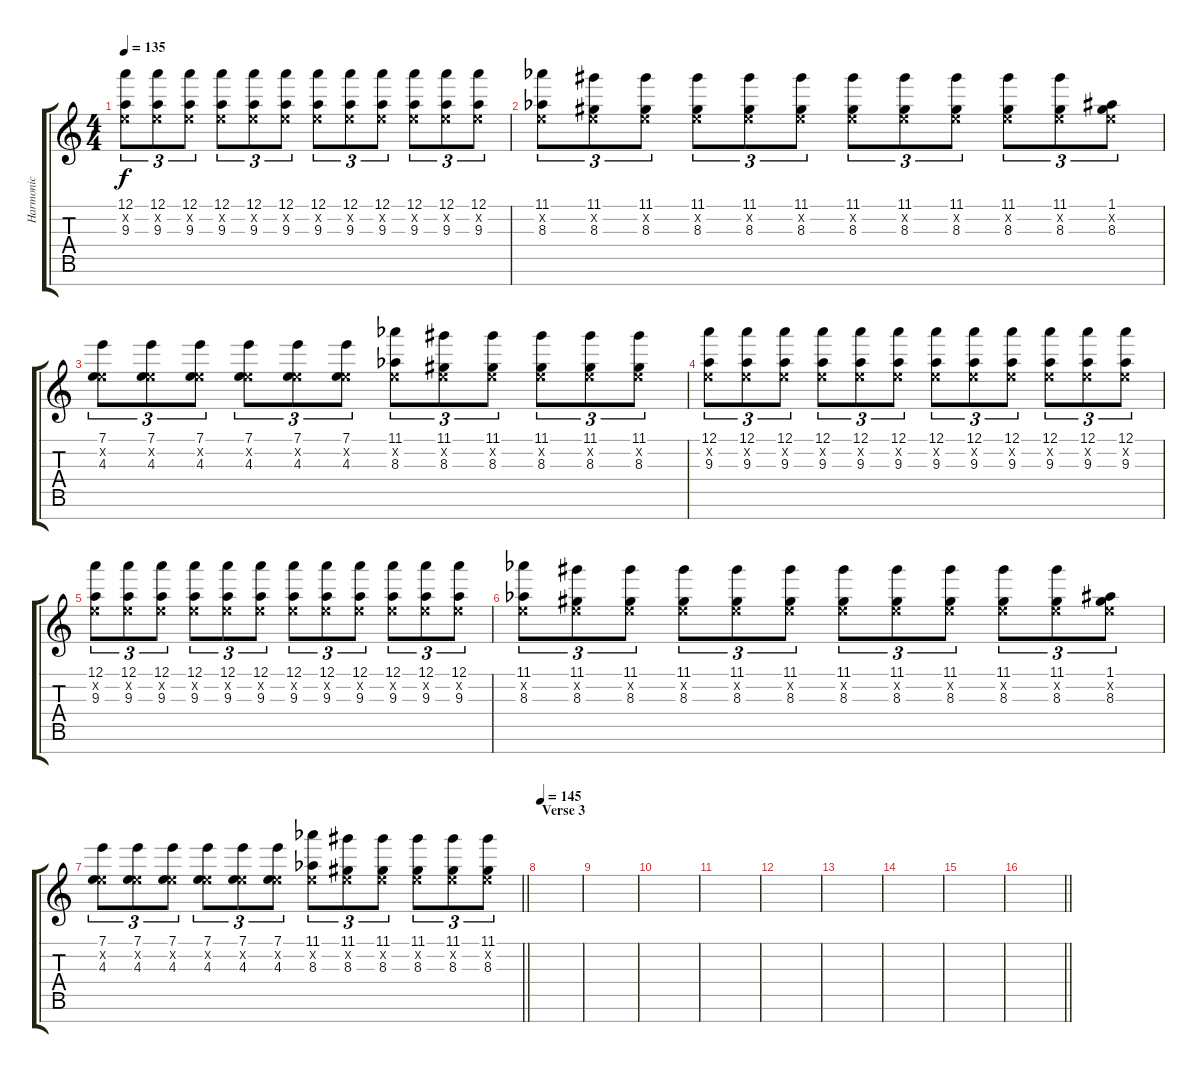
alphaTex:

\track ("Harmonic" "Harmonic") {instrument distortionguitar}
\staff {score tabs}
\tuning (A4 E4 C4 G3 D3 A2 E2) {hide}
\ts (4 4)
\tempo 135
\clef g2
\ks c
(12.1 0.2{x} 9.3).8{tu (3 2) dy f} (12.1 0.2{x} 9.3).8{tu (3 2)} (12.1 0.2{x} 9.3).8{tu (3 2)} (12.1 0.2{x} 9.3).8{tu (3 2)} (12.1 0.2{x} 9.3).8{tu (3 2)} (12.1 0.2{x} 9.3).8{tu (3 2)} (12.1 0.2{x} 9.3).8{tu (3 2)} (12.1 0.2{x} 9.3).8{tu (3 2)} (12.1 0.2{x} 9.3).8{tu (3 2)} (12.1 0.2{x} 9.3).8{tu (3 2)} (12.1 0.2{x} 9.3).8{tu (3 2)} (12.1 0.2{x} 9.3).8{tu (3 2)} |
(11.1{acc b} 0.2{x} 8.3{acc b}).8{tu (3 2)} (11.1 0.2{x} 8.3).8{tu (3 2)} (11.1 0.2{x} 8.3).8{tu (3 2)} (11.1 0.2{x} 8.3).8{tu (3 2)} (11.1 0.2{x} 8.3).8{tu (3 2)} (11.1 0.2{x} 8.3).8{tu (3 2)} (11.1 0.2{x} 8.3).8{tu (3 2)} (11.1 0.2{x} 8.3).8{tu (3 2)} (11.1 0.2{x} 8.3).8{tu (3 2)} (11.1 0.2{x} 8.3).8{tu (3 2)} (11.1 0.2{x} 8.3).8{tu (3 2)} (1.1 0.2{x} 8.3).8{tu (3 2)} |
(7.1 0.2{x} 4.3).8{tu (3 2)} (7.1 0.2{x} 4.3).8{tu (3 2)} (7.1 0.2{x} 4.3).8{tu (3 2)} (7.1 0.2{x} 4.3).8{tu (3 2)} (7.1 0.2{x} 4.3).8{tu (3 2)} (7.1 0.2{x} 4.3).8{tu (3 2)} (11.1{acc b} 0.2{x} 8.3{acc b}).8{tu (3 2)} (11.1 0.2{x} 8.3).8{tu (3 2)} (11.1 0.2{x} 8.3).8{tu (3 2)} (11.1 0.2{x} 8.3).8{tu (3 2)} (11.1 0.2{x} 8.3).8{tu (3 2)} (11.1 0.2{x} 8.3).8{tu (3 2)} |
(12.1 0.2{x} 9.3).8{tu (3 2)} (12.1 0.2{x} 9.3).8{tu (3 2)} (12.1 0.2{x} 9.3).8{tu (3 2)} (12.1 0.2{x} 9.3).8{tu (3 2)} (12.1 0.2{x} 9.3).8{tu (3 2)} (12.1 0.2{x} 9.3).8{tu (3 2)} (12.1 0.2{x} 9.3).8{tu (3 2)} (12.1 0.2{x} 9.3).8{tu (3 2)} (12.1 0.2{x} 9.3).8{tu (3 2)} (12.1 0.2{x} 9.3).8{tu (3 2)} (12.1 0.2{x} 9.3).8{tu (3 2)} (12.1 0.2{x} 9.3).8{tu (3 2)} |
(12.1 0.2{x} 9.3).8{tu (3 2)} (12.1 0.2{x} 9.3).8{tu (3 2)} (12.1 0.2{x} 9.3).8{tu (3 2)} (12.1 0.2{x} 9.3).8{tu (3 2)} (12.1 0.2{x} 9.3).8{tu (3 2)} (12.1 0.2{x} 9.3).8{tu (3 2)} (12.1 0.2{x} 9.3).8{tu (3 2)} (12.1 0.2{x} 9.3).8{tu (3 2)} (12.1 0.2{x} 9.3).8{tu (3 2)} (12.1 0.2{x} 9.3).8{tu (3 2)} (12.1 0.2{x} 9.3).8{tu (3 2)} (12.1 0.2{x} 9.3).8{tu (3 2)} |
(11.1{acc b} 0.2{x} 8.3{acc b}).8{tu (3 2)} (11.1 0.2{x} 8.3).8{tu (3 2)} (11.1 0.2{x} 8.3).8{tu (3 2)} (11.1 0.2{x} 8.3).8{tu (3 2)} (11.1 0.2{x} 8.3).8{tu (3 2)} (11.1 0.2{x} 8.3).8{tu (3 2)} (11.1 0.2{x} 8.3).8{tu (3 2)} (11.1 0.2{x} 8.3).8{tu (3 2)} (11.1 0.2{x} 8.3).8{tu (3 2)} (11.1 0.2{x} 8.3).8{tu (3 2)} (11.1 0.2{x} 8.3).8{tu (3 2)} (1.1 0.2{x} 8.3).8{tu (3 2)} |
\barLineRight lightlight
(7.1 0.2{x} 4.3).8{tu (3 2)} (7.1 0.2{x} 4.3).8{tu (3 2)} (7.1 0.2{x} 4.3).8{tu (3 2)} (7.1 0.2{x} 4.3).8{tu (3 2)} (7.1 0.2{x} 4.3).8{tu (3 2)} (7.1 0.2{x} 4.3).8{tu (3 2)} (11.1{acc b} 0.2{x} 8.3{acc b}).8{tu (3 2)} (11.1 0.2{x} 8.3).8{tu (3 2)} (11.1 0.2{x} 8.3).8{tu (3 2)} (11.1 0.2{x} 8.3).8{tu (3 2)} (11.1 0.2{x} 8.3).8{tu (3 2)} (11.1 0.2{x} 8.3).8{tu (3 2)} |
\section ("" "Verse 3")
\tempo 145
|
|
|
|
|
|
|
|
\barLineRight lightlight
